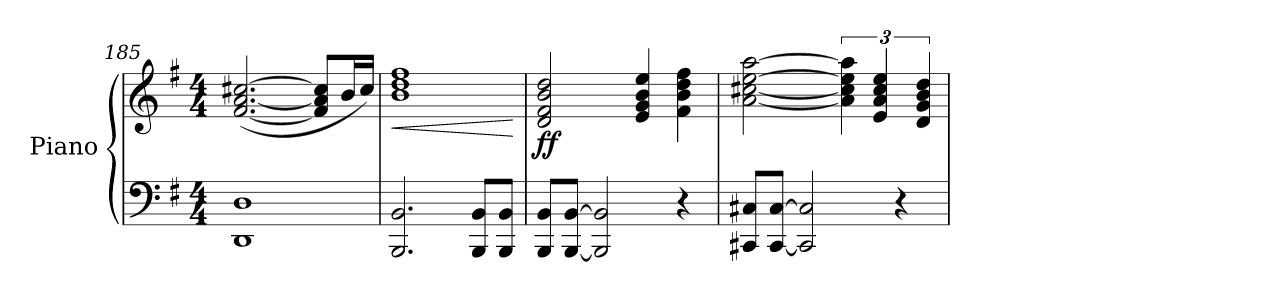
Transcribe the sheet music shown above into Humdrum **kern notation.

**kern	**kern	**dynam
*part1	*part1	*part1
*staff2	*staff1	*staff1/2
*I"Piano	*	*
*I'Pno.	*	*
*clefF4	*clefG2	*
*k[f#]	*k[f#]	*
*M4/4	*M4/4	*
=185	=185	=185
1DD 1D	([2.f#/ [2.a/ [2.cc#X/	.
.	8f#/] 8a/] 8cc#/]L	.
.	16b/L	.
.	16cc#/JJ)	.
=186	=186	=186
!	!	!LO:HP:b
2.BBB/ 2.BB/	1b 1dd 1ff#	<
8BBB/ 8BB/L	.	.
8BBB/ 8BB/J	.	.
.	.	[
=187	=187	=187
!	!	!LO:DY:b
8BBB/ 8BB/L	2d/ 2f#/ 2b/ 2dd/	ff
[8BBB/ [8BB/J	.	.
2BBB/] 2BB/]	.	.
.	4e/ 4g/ 4b/ 4ee/	.
4r	4f#\ 4b\ 4dd\ 4ff#\	.
=188	=188	=188
8CC#X/ 8C#X/L	[2a\ [2cc#X\ [2ee\ [2aa\	.
[8CC#/ [8C#/J	.	.
2CC#/] 2C#/]	.	.
.	6a\] 6cc#\] 6ee\] 6aa\]	.
.	6e/ 6a/ 6cc#/ 6ee/	.
4r	.	.
.	6d/ 6g/ 6b/ 6dd/	.
=	=	=
*-	*-	*-
